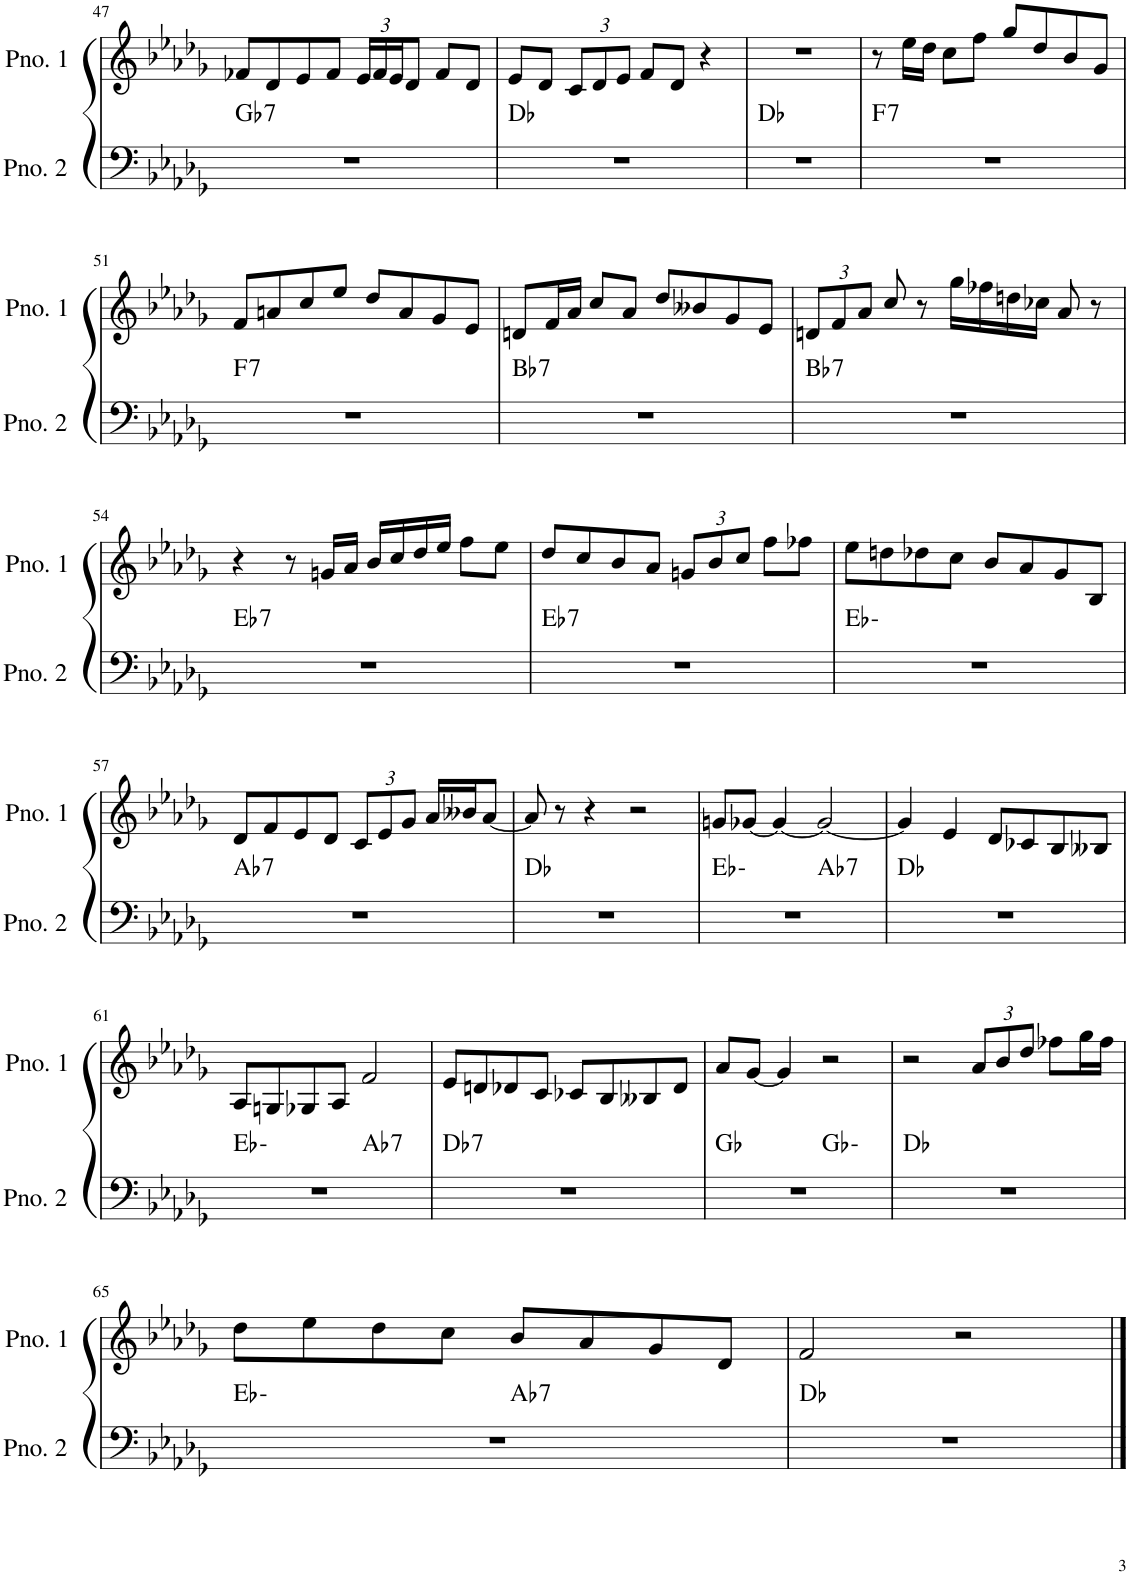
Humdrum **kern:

**kern	**harte	**kern
*part2	*part2	*part1
*staff2	*	*staff1
*I"ピアノ 2	*	*I"ピアノ 1
!!LO:PB:g=z
*clefF4	*	*clefG2
*k[b-e-a-d-g-]	*	*k[b-e-a-d-g-]
*M4/4	*	*M4/4
=47	=47	=47
!	!LO:H:kt=7	!
1r	Gb:7	8f-X/L
.	.	8d-/
.	.	8e-/
.	.	8f-/J
*	*	*Xbrackettup
.	.	24e-/LL
.	.	24f-/
.	.	24e-/J
.	.	8d-/J
.	.	8f-/L
.	.	8d-/J
=48	=48	=48
1r	Db:maj	8e-/L
.	.	8d-/J
.	.	12c/L
.	.	12d-/
.	.	12e-/J
.	.	8f/L
.	.	8d-/J
.	.	4r
=49	=49	=49
1r	Db:maj	1r
=50	=50	=50
!	!LO:H:kt=7	!
1r	F:7	8r
.	.	16ee-\LL
.	.	16dd-\JJ
.	.	8cc\L
.	.	8ff\J
.	.	8gg-/L
.	.	8dd-/
.	.	8b-/
.	.	8g-/J
!!LO:LB:g=z
=51	=51	=51
!	!LO:H:kt=7	!
1r	F:7	8f/L
.	.	8an/
.	.	8cc/
.	.	8ee-/J
.	.	8dd-/L
.	.	8a/
.	.	8g-/
.	.	8e-/J
=52	=52	=52
!	!LO:H:kt=7	!
1r	Bb:7	8dn/L
.	.	16f/L
.	.	16a-/JJ
.	.	8cc/L
.	.	8a-/J
.	.	8dd-/L
.	.	8b--X/
.	.	8g-/
.	.	8e-/J
=53	=53	=53
!	!LO:H:kt=7	!
1r	Bb:7	12dn/L
.	.	12f/
.	.	12a-/J
.	.	8cc/
.	.	8r
.	.	16gg-\LL
.	.	16ff-X\
.	.	16ddn\
.	.	16cc-X\JJ
.	.	8a-/
.	.	8r
!!LO:LB:g=z
=54	=54	=54
!	!LO:H:kt=7	!
1r	Eb:7	4r
.	.	8r
.	.	16gn/LL
.	.	16a-/JJ
.	.	16b-/LL
.	.	16cc/
.	.	16dd-/
.	.	16ee-/JJ
.	.	8ff\L
.	.	8ee-\J
=55	=55	=55
!	!LO:H:kt=7	!
1r	Eb:7	8dd-/L
.	.	8cc/
.	.	8b-/
.	.	8a-/J
.	.	12gn/L
.	.	12b-/
.	.	12cc/J
.	.	8ff\L
.	.	8ff-X\J
=56	=56	=56
1r	Eb:min	8ee-\L
.	.	8ddn\
.	.	8dd-X\
.	.	8cc\J
.	.	8b-/L
.	.	8a-/
.	.	8g-/
.	.	8B-/J
!!LO:LB:g=z
=57	=57	=57
!	!LO:H:kt=7	!
1r	Ab:7	8d-/L
.	.	8f/
.	.	8e-/
.	.	8d-/J
.	.	12c/L
.	.	12e-/
.	.	12g-/J
.	.	16a-/LL
.	.	16b--X/J
.	.	[8a-/J
=58	=58	=58
1r	Db:maj	8a-/]
.	.	8r
.	.	4r
.	.	2r
=59	=59	=59
*^	*	*
1r	2ryy	Eb:min	8gn/L
.	.	.	[8g-X/J
.	.	.	4g-/_
!	!	!LO:H:kt=7	!
.	2ryy	Ab:7	2g-/_
*v	*v	*	*
=60	=60	=60
1r	Db:maj	4g-/]
.	.	4e-/
.	.	8d-/L
.	.	8c-X/
.	.	8B-/
.	.	8B--X/J
!!LO:LB:g=z
=61	=61	=61
*^	*	*
1r	2ryy	Eb:min	8A-/L
.	.	.	8Gn/
.	.	.	8G-X/
.	.	.	8A-/J
!	!	!LO:H:kt=7	!
.	2ryy	Ab:7	2f/
=62	=62	=62	=62
!	!	!LO:H:kt=7	!
*v	*v	*	*
1r	Db:7	8e-/L
.	.	8dn/
.	.	8d-X/
.	.	8c/J
.	.	8c-X/L
.	.	8B-/
.	.	8B--X/
.	.	8d-/J
=63	=63	=63
*^	*	*
1r	2ryy	Gb:maj	8a-/L
.	.	.	[8g-/J
.	.	.	4g-/]
.	2ryy	Gb:min	2r
*v	*v	*	*
=64	=64	=64
1r	Db:maj	2r
.	.	12a-/L
.	.	12b-/
.	.	12dd-/J
.	.	8ff-X\L
.	.	16gg-\L
.	.	16ff-\JJ
!!LO:LB:g=z
=65	=65	=65
*^	*	*
1r	2ryy	Eb:min	8dd-\L
.	.	.	8ee-\
.	.	.	8dd-\
.	.	.	8cc\J
!	!	!LO:H:kt=7	!
.	2ryy	Ab:7	8b-/L
.	.	.	8a-/
.	.	.	8g-/
.	.	.	8d-/J
*v	*v	*	*
=66	=66	=66
1r	Db:maj	2f/
.	.	2r
==	==	==
*-	*-	*-
